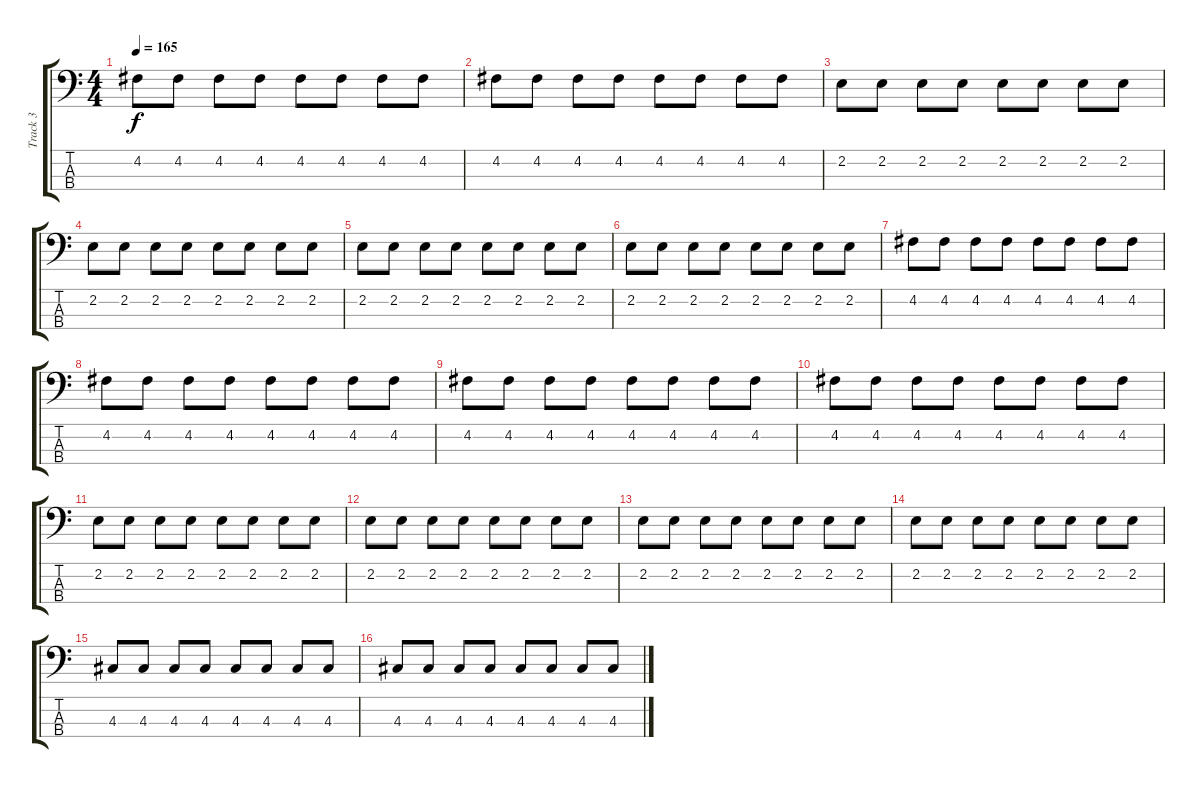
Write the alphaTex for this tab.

\track ("Track 3" "Track 3") {instrument electricbassfinger}
\staff {score tabs}
\tuning (G2 D2 A1 E1) {hide}
\ts (4 4)
\tempo 165
\clef f4
\ks c
4.2.8{dy f} 4.2.8 4.2.8 4.2.8 4.2.8 4.2.8 4.2.8 4.2.8 |
4.2.8 4.2.8 4.2.8 4.2.8 4.2.8 4.2.8 4.2.8 4.2.8 |
2.2.8 2.2.8 2.2.8 2.2.8 2.2.8 2.2.8 2.2.8 2.2.8 |
2.2.8 2.2.8 2.2.8 2.2.8 2.2.8 2.2.8 2.2.8 2.2.8 |
2.2.8 2.2.8 2.2.8 2.2.8 2.2.8 2.2.8 2.2.8 2.2.8 |
2.2.8 2.2.8 2.2.8 2.2.8 2.2.8 2.2.8 2.2.8 2.2.8 |
4.2.8 4.2.8 4.2.8 4.2.8 4.2.8 4.2.8 4.2.8 4.2.8 |
4.2.8 4.2.8 4.2.8 4.2.8 4.2.8 4.2.8 4.2.8 4.2.8 |
4.2.8 4.2.8 4.2.8 4.2.8 4.2.8 4.2.8 4.2.8 4.2.8 |
4.2.8 4.2.8 4.2.8 4.2.8 4.2.8 4.2.8 4.2.8 4.2.8 |
2.2.8 2.2.8 2.2.8 2.2.8 2.2.8 2.2.8 2.2.8 2.2.8 |
2.2.8 2.2.8 2.2.8 2.2.8 2.2.8 2.2.8 2.2.8 2.2.8 |
2.2.8 2.2.8 2.2.8 2.2.8 2.2.8 2.2.8 2.2.8 2.2.8 |
2.2.8 2.2.8 2.2.8 2.2.8 2.2.8 2.2.8 2.2.8 2.2.8 |
4.3.8 4.3.8 4.3.8 4.3.8 4.3.8 4.3.8 4.3.8 4.3.8 |
4.3.8 4.3.8 4.3.8 4.3.8 4.3.8 4.3.8 4.3.8 4.3.8
